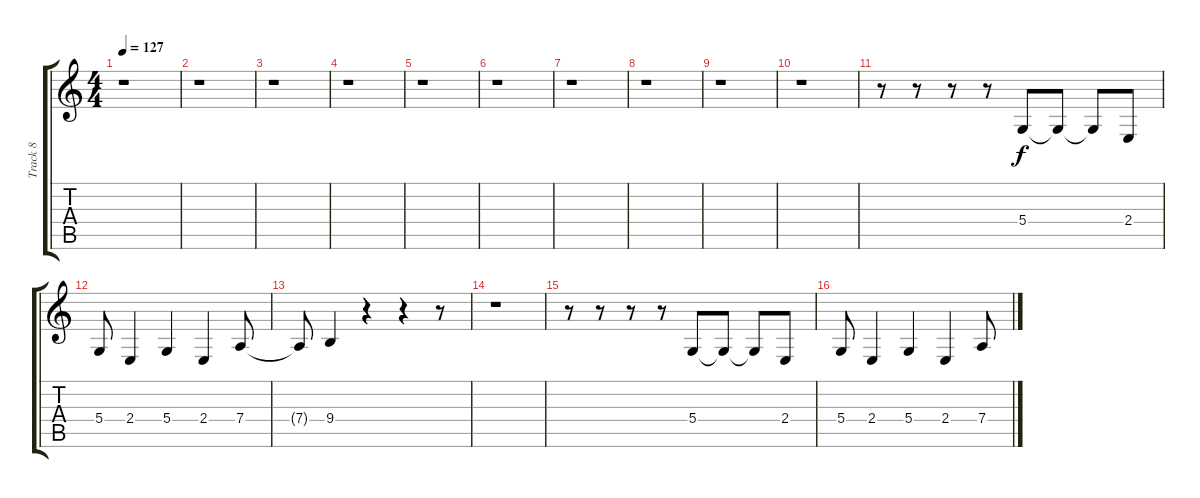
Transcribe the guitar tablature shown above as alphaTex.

\track ("Track 8" "Track 8") {instrument lead6voice}
\staff {score tabs}
\tuning (E4 B3 G3 D3 A2 E2) {hide}
\ts (4 4)
\tempo 127
\clef g2
\ks c
r.1{dy f} |
r.1 |
r.1 |
r.1 |
r.1 |
r.1 |
r.1 |
r.1 |
r.1 |
r.1 |
r.8 r.8 r.8 r.8 5.4.8 5.4{t}.8 5.4{t}.8 2.4.8 |
5.4.8 2.4.4 5.4.4 2.4.4 7.4.8 |
7.4{t}.8 9.4.4 r.4 r.4 r.8 |
r.1 |
r.8 r.8 r.8 r.8 5.4.8 5.4{t}.8 5.4{t}.8 2.4.8 |
5.4.8 2.4.4 5.4.4 2.4.4 7.4.8
